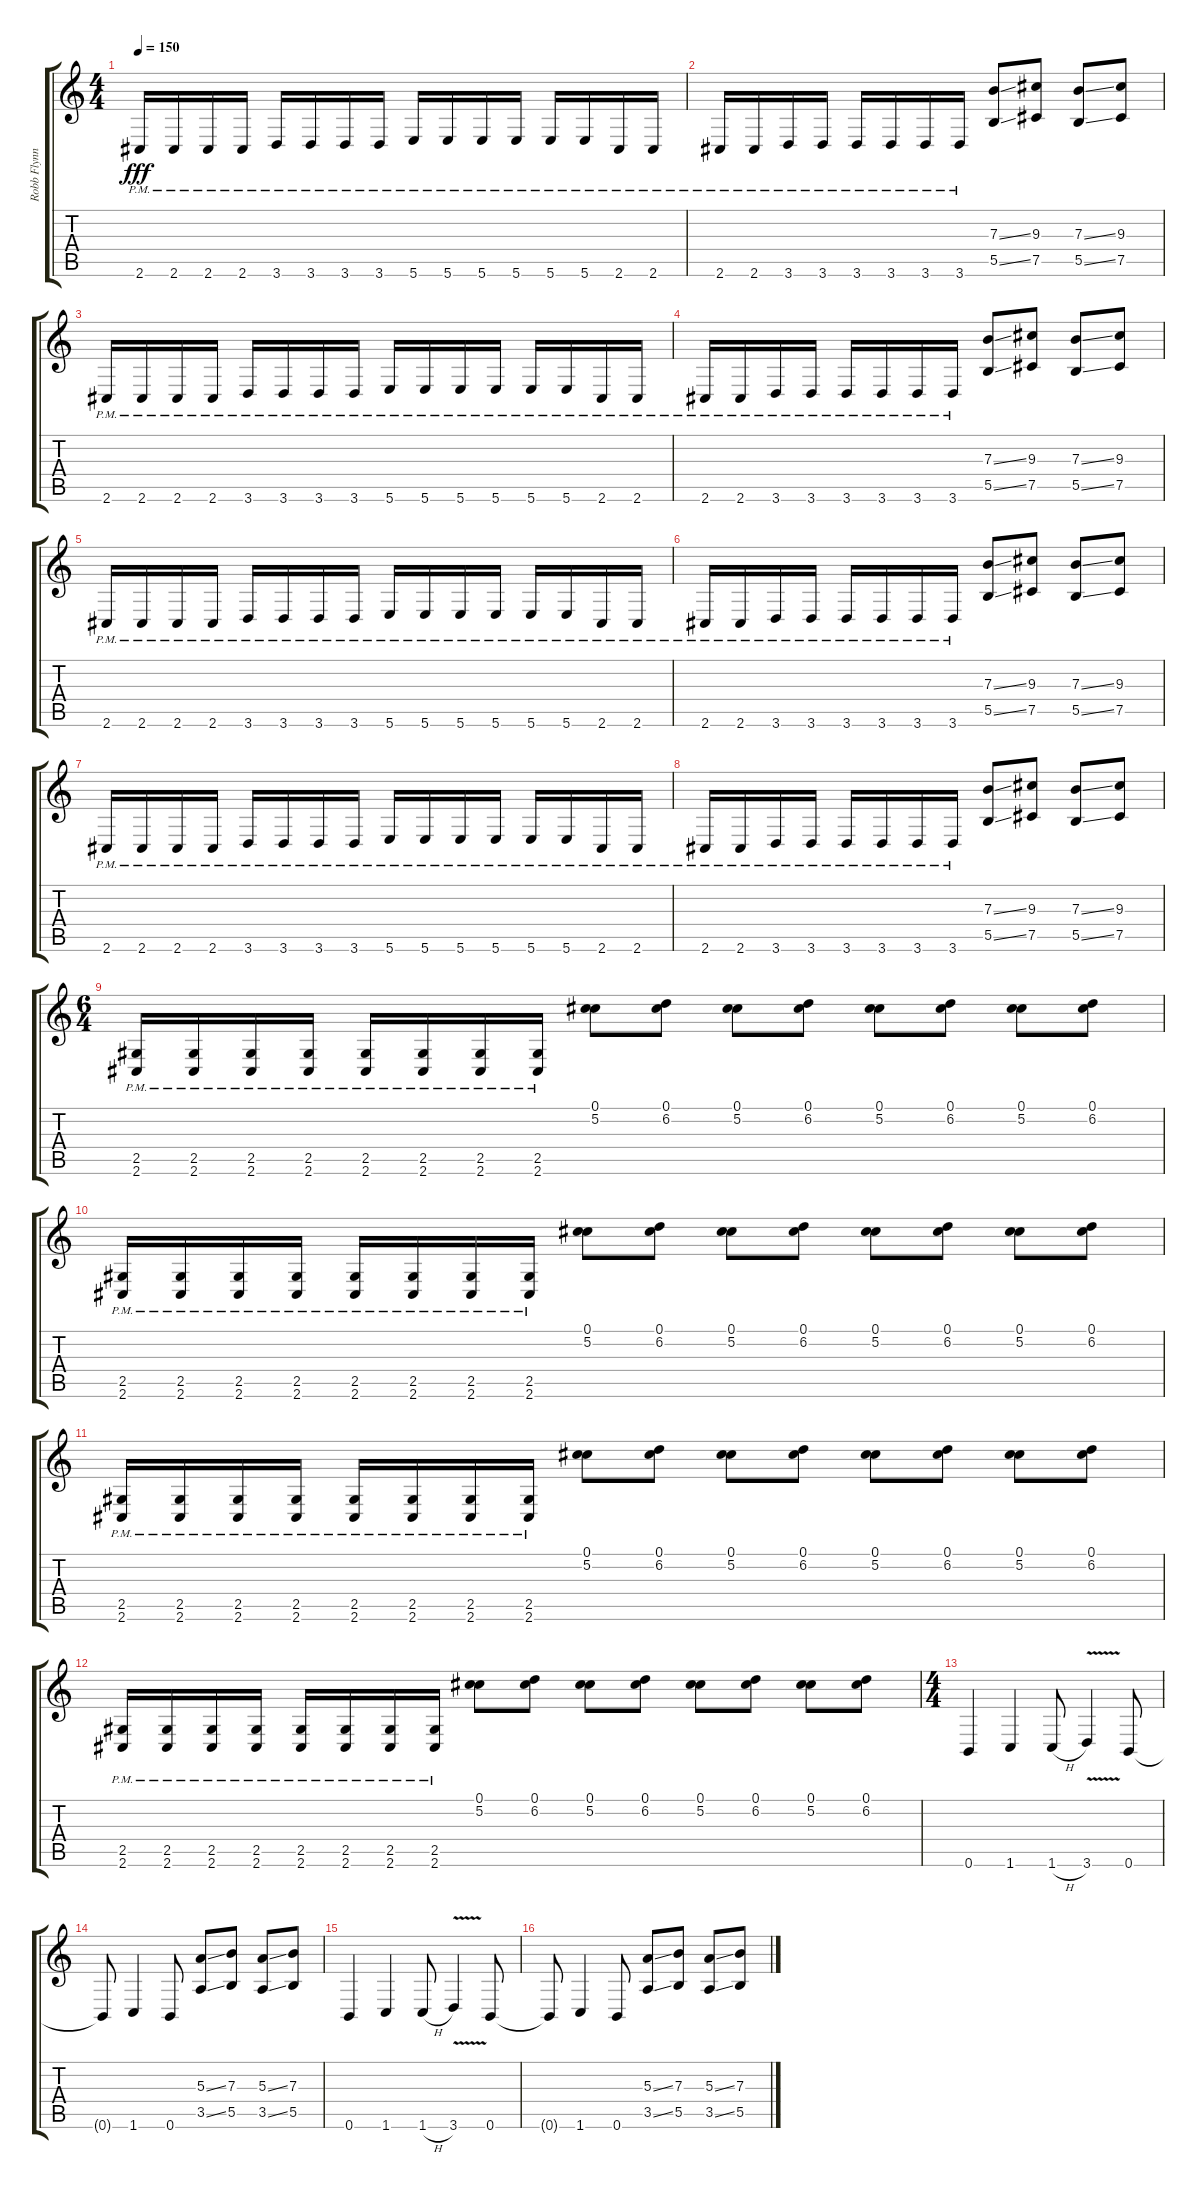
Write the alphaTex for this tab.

\track ("Robb Flynn" "Robb Flynn") {instrument distortionguitar}
\staff {score tabs}
\tuning (Db4 Ab3 E3 B2 Gb2 B1) {hide}
\ts (4 4)
\tempo 150
\clef g2
\ks c
2.6{pm}.16{dy fff} 2.6{pm}.16 2.6{pm}.16 2.6{pm}.16 3.6{pm}.16 3.6{pm}.16 3.6{pm}.16 3.6{pm}.16 5.6{pm}.16 5.6{pm}.16 5.6{pm}.16 5.6{pm}.16 5.6{pm}.16 5.6{pm}.16 2.6{pm}.16 2.6{pm}.16 |
2.6{pm}.16 2.6{pm}.16 3.6{pm}.16 3.6{pm}.16 3.6{pm}.16 3.6{pm}.16 3.6{pm}.16 3.6{pm}.16 (7.3{ss} 5.5{ss}).8 (9.3 7.5).8 (7.3{ss} 5.5{ss}).8 (9.3 7.5).8 |
2.6{pm}.16 2.6{pm}.16 2.6{pm}.16 2.6{pm}.16 3.6{pm}.16 3.6{pm}.16 3.6{pm}.16 3.6{pm}.16 5.6{pm}.16 5.6{pm}.16 5.6{pm}.16 5.6{pm}.16 5.6{pm}.16 5.6{pm}.16 2.6{pm}.16 2.6{pm}.16 |
2.6{pm}.16 2.6{pm}.16 3.6{pm}.16 3.6{pm}.16 3.6{pm}.16 3.6{pm}.16 3.6{pm}.16 3.6{pm}.16 (7.3{ss} 5.5{ss}).8 (9.3 7.5).8 (7.3{ss} 5.5{ss}).8 (9.3 7.5).8 |
2.6{pm}.16 2.6{pm}.16 2.6{pm}.16 2.6{pm}.16 3.6{pm}.16 3.6{pm}.16 3.6{pm}.16 3.6{pm}.16 5.6{pm}.16 5.6{pm}.16 5.6{pm}.16 5.6{pm}.16 5.6{pm}.16 5.6{pm}.16 2.6{pm}.16 2.6{pm}.16 |
2.6{pm}.16 2.6{pm}.16 3.6{pm}.16 3.6{pm}.16 3.6{pm}.16 3.6{pm}.16 3.6{pm}.16 3.6{pm}.16 (7.3{ss} 5.5{ss}).8 (9.3 7.5).8 (7.3{ss} 5.5{ss}).8 (9.3 7.5).8 |
2.6{pm}.16 2.6{pm}.16 2.6{pm}.16 2.6{pm}.16 3.6{pm}.16 3.6{pm}.16 3.6{pm}.16 3.6{pm}.16 5.6{pm}.16 5.6{pm}.16 5.6{pm}.16 5.6{pm}.16 5.6{pm}.16 5.6{pm}.16 2.6{pm}.16 2.6{pm}.16 |
2.6{pm}.16 2.6{pm}.16 3.6{pm}.16 3.6{pm}.16 3.6{pm}.16 3.6{pm}.16 3.6{pm}.16 3.6{pm}.16 (7.3{ss} 5.5{ss}).8 (9.3 7.5).8 (7.3{ss} 5.5{ss}).8 (9.3 7.5).8 |
\ts (6 4)
(2.5{pm} 2.6{pm}).16 (2.5{pm} 2.6{pm}).16 (2.5{pm} 2.6{pm}).16 (2.5{pm} 2.6{pm}).16 (2.5{pm} 2.6{pm}).16 (2.5{pm} 2.6{pm}).16 (2.5{pm} 2.6{pm}).16 (2.5{pm} 2.6{pm}).16 (0.1 5.2).8 (0.1 6.2).8 (0.1 5.2).8 (0.1 6.2).8 (0.1 5.2).8 (0.1 6.2).8 (0.1 5.2).8 (0.1 6.2).8 |
(2.5{pm} 2.6{pm}).16 (2.5{pm} 2.6{pm}).16 (2.5{pm} 2.6{pm}).16 (2.5{pm} 2.6{pm}).16 (2.5{pm} 2.6{pm}).16 (2.5{pm} 2.6{pm}).16 (2.5{pm} 2.6{pm}).16 (2.5{pm} 2.6{pm}).16 (0.1 5.2).8 (0.1 6.2).8 (0.1 5.2).8 (0.1 6.2).8 (0.1 5.2).8 (0.1 6.2).8 (0.1 5.2).8 (0.1 6.2).8 |
(2.5{pm} 2.6{pm}).16 (2.5{pm} 2.6{pm}).16 (2.5{pm} 2.6{pm}).16 (2.5{pm} 2.6{pm}).16 (2.5{pm} 2.6{pm}).16 (2.5{pm} 2.6{pm}).16 (2.5{pm} 2.6{pm}).16 (2.5{pm} 2.6{pm}).16 (0.1 5.2).8 (0.1 6.2).8 (0.1 5.2).8 (0.1 6.2).8 (0.1 5.2).8 (0.1 6.2).8 (0.1 5.2).8 (0.1 6.2).8 |
(2.5{pm} 2.6{pm}).16 (2.5{pm} 2.6{pm}).16 (2.5{pm} 2.6{pm}).16 (2.5{pm} 2.6{pm}).16 (2.5{pm} 2.6{pm}).16 (2.5{pm} 2.6{pm}).16 (2.5{pm} 2.6{pm}).16 (2.5{pm} 2.6{pm}).16 (0.1 5.2).8 (0.1 6.2).8 (0.1 5.2).8 (0.1 6.2).8 (0.1 5.2).8 (0.1 6.2).8 (0.1 5.2).8 (0.1 6.2).8 |
\ts (4 4)
0.6.4 1.6.4 1.6{h}.8 3.6{v}.4 0.6.8 |
0.6{t}.8 1.6.4 0.6.8 (5.3{ss} 3.5{ss}).8 (7.3 5.5).8 (5.3{ss} 3.5{ss}).8 (7.3 5.5).8 |
0.6.4 1.6.4 1.6{h}.8 3.6{v}.4 0.6.8 |
0.6{t}.8 1.6.4 0.6.8 (5.3{ss} 3.5{ss}).8 (7.3 5.5).8 (5.3{ss} 3.5{ss}).8 (7.3 5.5).8
